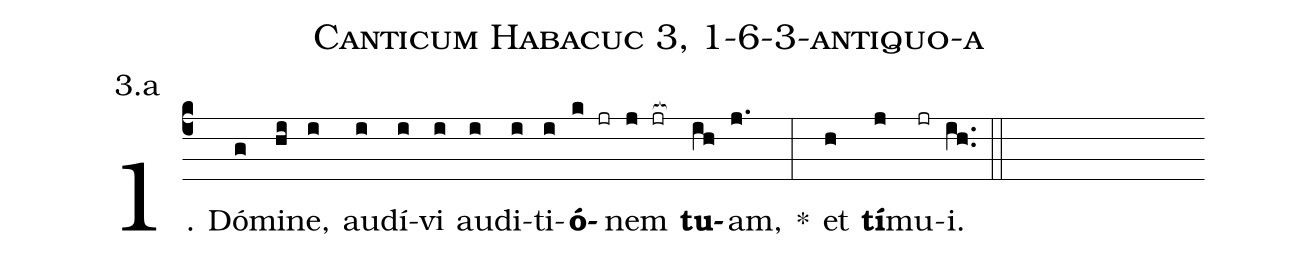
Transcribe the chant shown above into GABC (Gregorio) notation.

name: Canticum Habacuc 3, 1-6-3-antiquo-a;
annotation: 3.a;
%%
(c4)1. Dó(g)mi(hi)ne,(i) au(i)dí(i)vi(i) au(i)di(i)ti(i)<b>ó</b>(k jr)nem(j jr[ocb:1{]) <b>tu</b>(ih[ocb:0}])am,(j.) *(:) et(h) <b>tí</b>(j)mu(jr)i.(ih..) (::)
